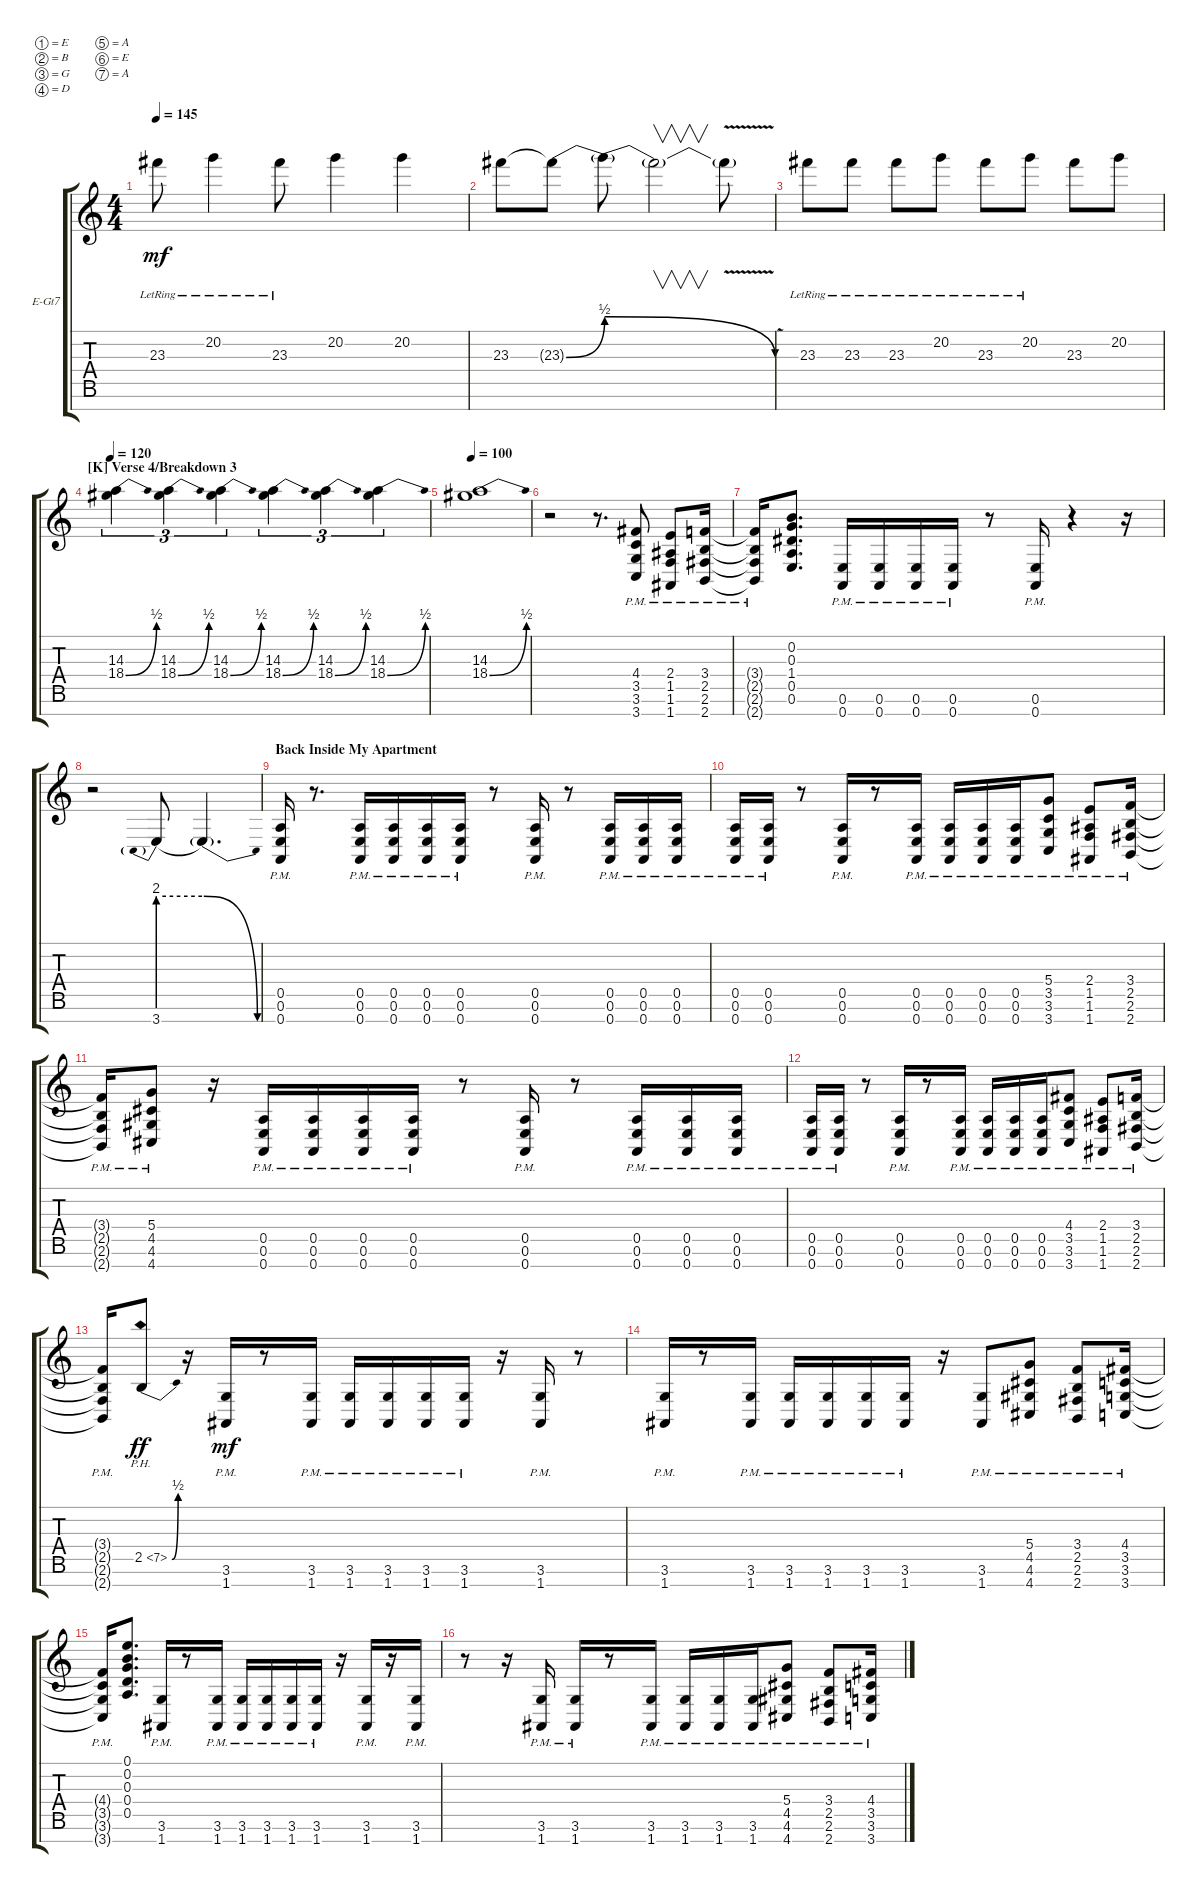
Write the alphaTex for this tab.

\defaultSystemsLayout 4
\bracketExtendMode groupsimilarinstruments
\firstSystemTrackNameOrientation horizontal
\otherSystemsTrackNameOrientation horizontal
\track ("Diego Farias" "E-Gt7") {instrument distortionguitar}
\staff {score tabs}
\tuning (E4 B3 G3 D3 A2 E2 A1)
\ts (4 4)
\tempo 145
\clef g2
\ks c
23.3{lr}.8{dy mf} 20.2{lr}.4 23.3{lr}.8 20.2.4 20.2.4 |
23.3.8 23.3{be (bend 0 0 15.6 2) t}.8 23.3{be (release 0 2 15 0) t}.8 23.3{t}.2{v} 23.3{v t}.8 |
23.3{lr}.8 23.3{lr}.8 23.3{lr}.8 20.2{lr}.8 23.3{lr}.8 20.2{lr}.8 23.3.8 20.2.8 |
\section ("K" "Verse 4/Breakdown 3")
\tempo 120
(14.3 18.4{be (bend 0 0 14.399999999999999 2)}).4{tu (3 2)} (14.3 18.4{be (bend 0 0 15 2)}).4{tu (3 2)} (18.4{be (bend 0 0 15 2)} 14.3).4{tu (3 2)} (18.4{be (bend 0 0 15 2)} 14.3).4{tu (3 2)} (18.4{be (bend 0 0 15 2)} 14.3).4{tu (3 2)} (14.3 18.4{be (bend 0 0 14.399999999999999 2)}).4{tu (3 2)} |
\tempo 100
(14.3 18.4{be (bend 0 0 14.399999999999999 2)}).1 |
r.2 r.8{d} (3.7{pm} 3.6{pm} 3.5{pm} 4.4{pm}).8 (1.7{pm} 1.6{pm} 1.5{pm} 2.4{pm}).8 (2.7{pm} 2.6{pm} 2.5{pm} 3.4{pm}).16 |
(2.7{pm t} 2.6{pm t} 2.5{pm t} 3.4{pm t}).16 (0.6 0.5 1.4 0.3 0.2).8{d} (0.7{pm} 0.6{pm}).16 (0.7{pm} 0.6{pm}).16 (0.7{pm} 0.6{pm}).16 (0.7{pm} 0.6{pm}).16 r.8 (0.7{pm} 0.6{pm}).16 r.4 r.16 |
r.2 3.7{be (prebend 0 8 60 8)}.8 3.7{be (release 0 8 59.4 0) t}.4{d} |
\section ("" "Back Inside My Apartment")
(0.7{pm} 0.6{pm} 0.5{pm}).16 r.8{d} (0.7{pm} 0.6{pm} 0.5{pm}).16 (0.7{pm} 0.6{pm} 0.5{pm}).16 (0.7{pm} 0.6{pm} 0.5{pm}).16 (0.7{pm} 0.6{pm} 0.5{pm}).16 r.8 (0.7{pm} 0.6{pm} 0.5{pm}).16 r.8 (0.7{pm} 0.6{pm} 0.5{pm}).16 (0.7{pm} 0.6{pm} 0.5{pm}).16 (0.7{pm} 0.6{pm} 0.5{pm}).16 |
(0.7{pm} 0.6{pm} 0.5{pm}).16 (0.7{pm} 0.6{pm} 0.5{pm}).16 r.8 (0.7{pm} 0.6{pm} 0.5{pm}).16 r.8 (0.7{pm} 0.6{pm} 0.5{pm}).16 (0.7{pm} 0.6{pm} 0.5{pm}).16 (0.7{pm} 0.6{pm} 0.5{pm}).16 (0.7{pm} 0.6{pm} 0.5{pm}).16 (3.7{pm} 3.6{pm} 3.5{pm} 5.4{pm}).8 (1.7{pm} 1.6{pm} 1.5{pm} 2.4{pm}).8 (2.7{pm} 2.6{pm} 2.5{pm} 3.4{pm}).16 |
(3.4{pm t} 2.5{pm t} 2.6{pm t} 2.7{pm t}).16 (4.7{pm} 4.6{pm} 4.5{pm} 5.4{pm}).8 r.16 (0.7{pm} 0.6{pm} 0.5{pm}).16 (0.7{pm} 0.6{pm} 0.5{pm}).16 (0.7{pm} 0.6{pm} 0.5{pm}).16 (0.7{pm} 0.6{pm} 0.5{pm}).16 r.8 (0.7{pm} 0.6{pm} 0.5{pm}).16 r.8 (0.7{pm} 0.6{pm} 0.5{pm}).16 (0.7{pm} 0.6{pm} 0.5{pm}).16 (0.7{pm} 0.6{pm} 0.5{pm}).16 |
(0.7{pm} 0.6{pm} 0.5{pm}).16 (0.7{pm} 0.6{pm} 0.5{pm}).16 r.8 (0.7{pm} 0.6{pm} 0.5{pm}).16 r.8 (0.7{pm} 0.6{pm} 0.5{pm}).16 (0.7{pm} 0.6{pm} 0.5{pm}).16 (0.7{pm} 0.6{pm} 0.5{pm}).16 (0.7{pm} 0.6{pm} 0.5{pm}).16 (3.7{pm} 3.6{pm} 3.5{pm} 4.4{pm}).8 (1.7{pm} 1.6{pm} 1.5{pm} 2.4{pm}).8 (2.7{pm} 2.6{pm} 2.5{pm} 3.4{pm}).16 |
(3.4{pm t} 2.5{pm t} 2.6{pm t} 2.7{pm t}).16 2.5{be (bend 0 0 15 2) ph 5}.8{dy ff} r.16 (1.7{pm} 3.6{pm}).16{dy mf} r.8 (1.7{pm} 3.6{pm}).16 (1.7{pm} 3.6{pm}).16 (1.7{pm} 3.6{pm}).16 (1.7{pm} 3.6{pm}).16 (1.7{pm} 3.6{pm}).16 r.16 (1.7{pm} 3.6{pm}).16 r.8 |
(1.7{pm} 3.6{pm}).16 r.8 (1.7{pm} 3.6{pm}).16 (1.7{pm} 3.6{pm}).16 (1.7{pm} 3.6{pm}).16 (1.7{pm} 3.6{pm}).16 (1.7{pm} 3.6{pm}).16 r.16 (1.7{pm} 3.6{pm}).8 (4.7{pm} 4.6{pm} 4.5{pm} 5.4{pm}).8 (2.7{pm} 2.6{pm} 2.5{pm} 3.4{pm}).8 (3.7{pm} 3.6{pm} 3.5{pm} 4.4{pm}).16 |
(4.4{pm t} 3.5{pm t} 3.6{pm t} 3.7{pm t}).16 (0.1 0.2 0.3 0.4 0.5).8{d} (1.7{pm} 3.6{pm}).16 r.8 (1.7{pm} 3.6{pm}).16 (1.7{pm} 3.6{pm}).16 (1.7{pm} 3.6{pm}).16 (1.7{pm} 3.6{pm}).16 (1.7{pm} 3.6{pm}).16 r.16 (1.7{pm} 3.6{pm}).16 r.16 (1.7{pm} 3.6{pm}).16 |
r.8 r.16 (1.7{pm} 3.6{pm}).16 (1.7{pm} 3.6{pm}).16 r.8 (1.7{pm} 3.6{pm}).16 (1.7{pm} 3.6{pm}).16 (1.7{pm} 3.6{pm}).16 (1.7{pm} 3.6{pm}).16 (4.7{pm} 5.4{pm} 4.6{pm} 4.5{pm}).8 (2.7{pm} 3.4{pm} 2.5{pm} 2.6{pm}).8 (3.7{pm} 4.4{pm} 3.6{pm} 3.5{pm}).16
